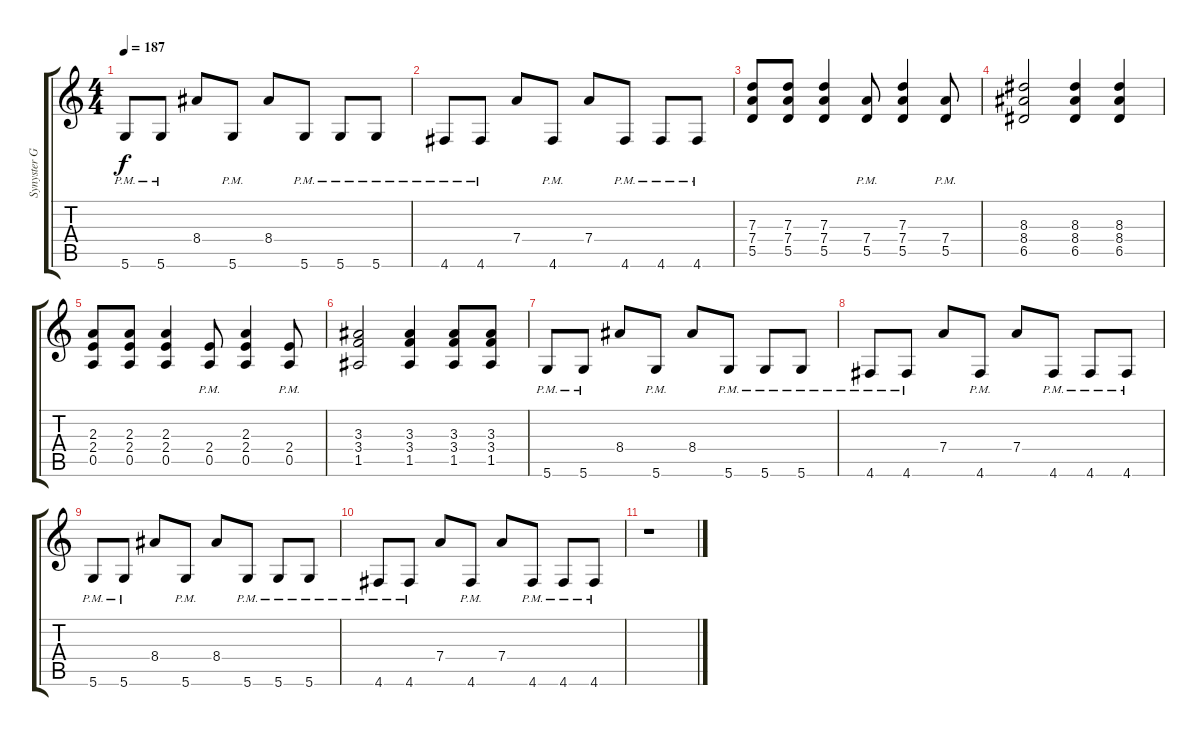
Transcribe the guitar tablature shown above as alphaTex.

\track ("Synyster Gates (Dist. Rhythm)" "Synyster G") {instrument distortionguitar}
\staff {score tabs}
\tuning (E4 B3 G3 D3 A2 D2) {hide}
\ts (4 4)
\tempo 187
\clef g2
\ks c
5.6{pm}.8{dy f} 5.6{pm}.8 8.4.8 5.6{pm}.8 8.4.8 5.6{pm}.8 5.6{pm}.8 5.6{pm}.8 |
4.6{pm}.8 4.6{pm}.8 7.4.8 4.6{pm}.8 7.4.8 4.6{pm}.8 4.6{pm}.8 4.6{pm}.8 |
(7.3 7.4 5.5).8 (7.3 7.4 5.5).8 (7.3 7.4 5.5).4 (7.4{pm} 5.5{pm}).8 (7.3 7.4 5.5).4 (7.4{pm} 5.5{pm}).8 |
(8.3 8.4 6.5).2 (8.3 8.4 6.5).4 (8.3 8.4 6.5).4 |
(2.3 2.4 0.5).8 (2.3 2.4 0.5).8 (2.3 2.4 0.5).4 (2.4{pm} 0.5{pm}).8 (2.3 2.4 0.5).4 (2.4{pm} 0.5{pm}).8 |
(3.3 3.4 1.5).2 (3.3 3.4 1.5).4 (3.3 3.4 1.5).8 (3.3 3.4 1.5).8 |
5.6{pm}.8 5.6{pm}.8 8.4.8 5.6{pm}.8 8.4.8 5.6{pm}.8 5.6{pm}.8 5.6{pm}.8 |
4.6{pm}.8 4.6{pm}.8 7.4.8 4.6{pm}.8 7.4.8 4.6{pm}.8 4.6{pm}.8 4.6{pm}.8 |
5.6{pm}.8 5.6{pm}.8 8.4.8 5.6{pm}.8 8.4.8 5.6{pm}.8 5.6{pm}.8 5.6{pm}.8 |
4.6{pm}.8 4.6{pm}.8 7.4.8 4.6{pm}.8 7.4.8 4.6{pm}.8 4.6{pm}.8 4.6{pm}.8 |
r.1
